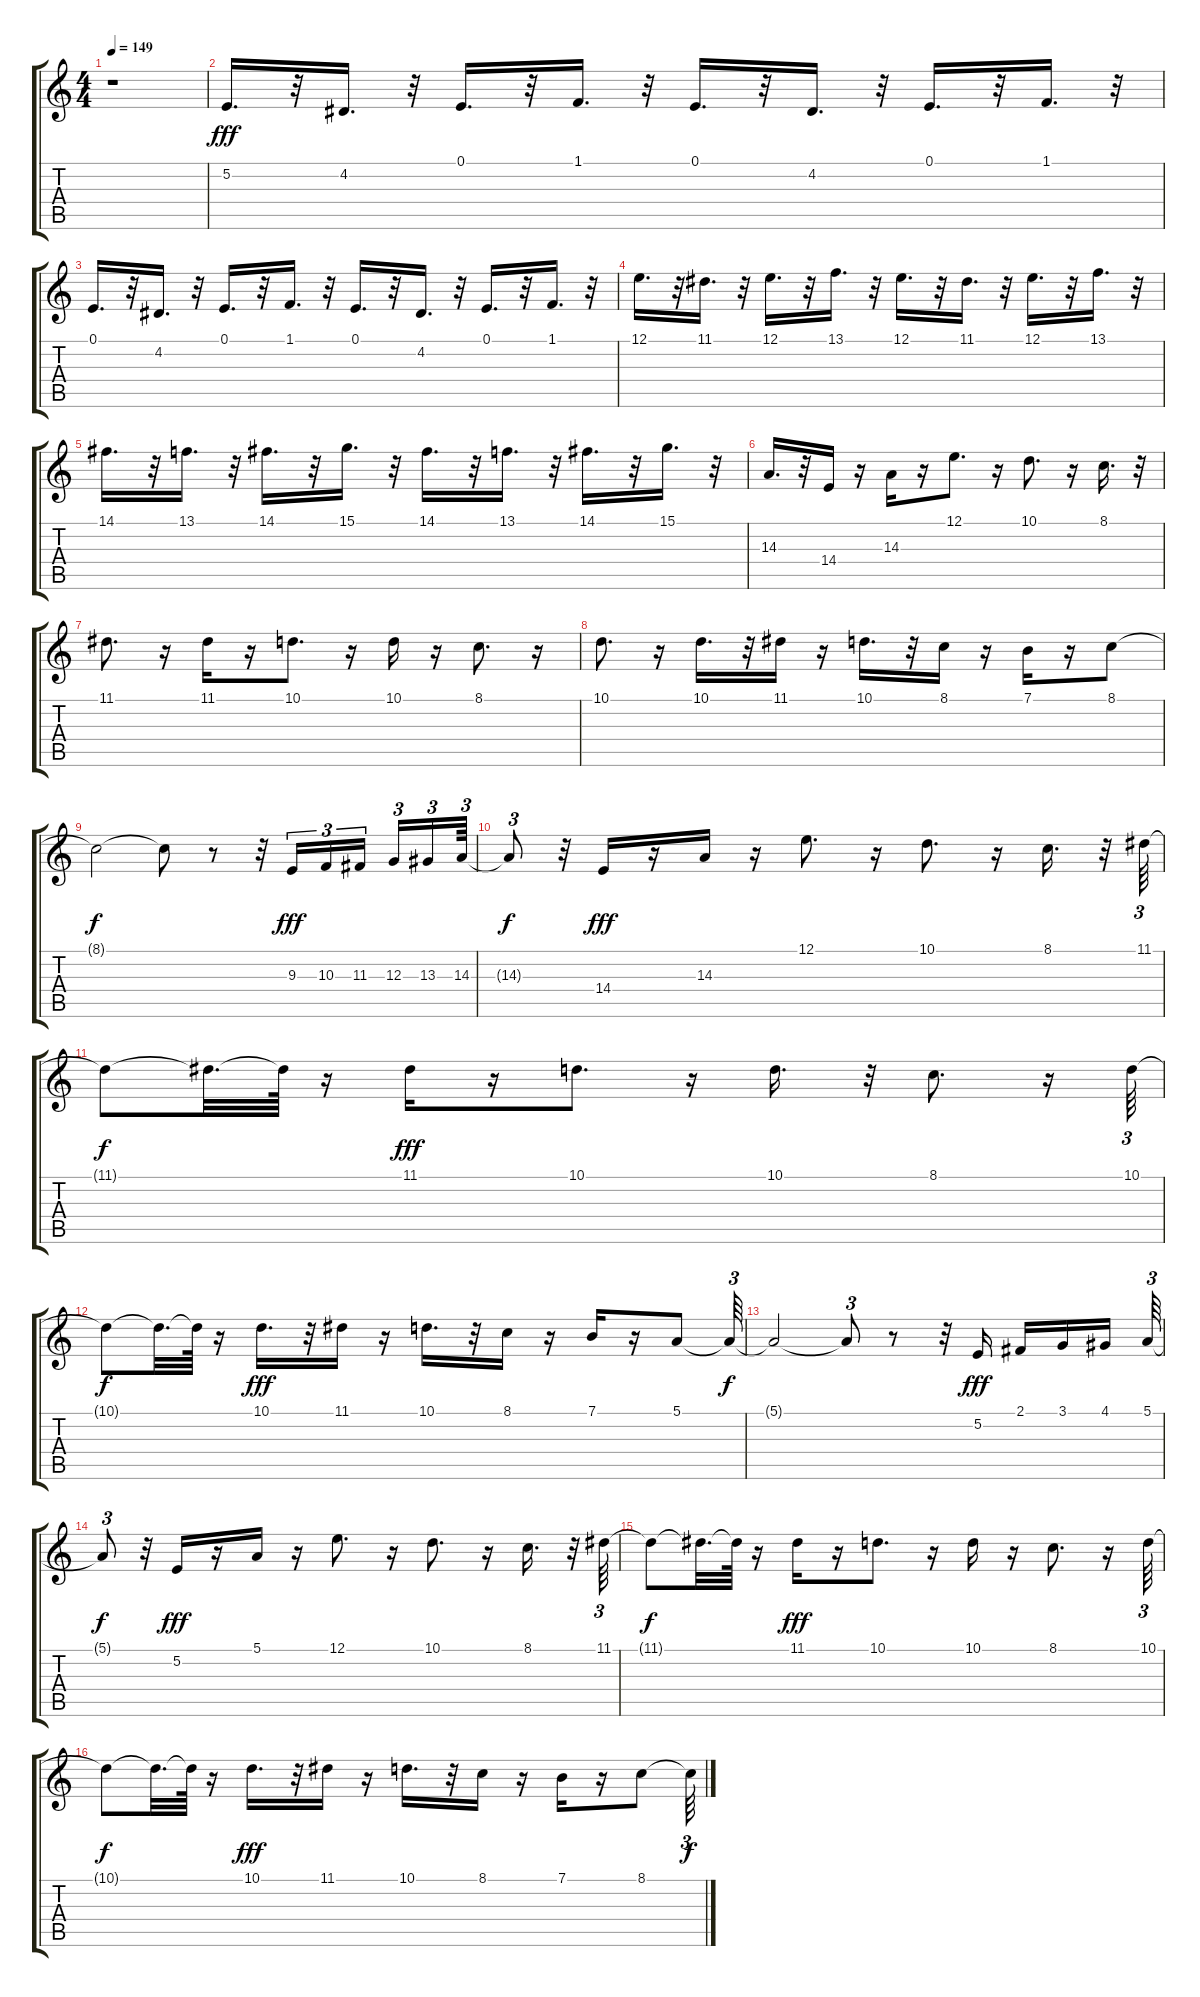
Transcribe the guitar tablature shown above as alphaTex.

\track "" {instrument lead2sawtooth}
\staff {score tabs}
\tuning (E4 B3 G3 D3 A2 E2) {hide}
\ts (4 4)
\tempo 149
\clef g2
\ks c
r.1{dy fff instrument lead2sawtooth} |
5.2.16{d} r.32 4.2.16{d} r.32 0.1.16{d} r.32 1.1.16{d} r.32 0.1.16{d} r.32 4.2.16{d} r.32 0.1.16{d} r.32 1.1.16{d} r.32 |
0.1.16{d} r.32 4.2.16{d} r.32 0.1.16{d} r.32 1.1.16{d} r.32 0.1.16{d} r.32 4.2.16{d} r.32 0.1.16{d} r.32 1.1.16{d} r.32 |
12.1.16{d} r.32 11.1.16{d} r.32 12.1.16{d} r.32 13.1.16{d} r.32 12.1.16{d} r.32 11.1.16{d} r.32 12.1.16{d} r.32 13.1.16{d} r.32 |
14.1.16{d} r.32 13.1.16{d} r.32 14.1.16{d} r.32 15.1.16{d} r.32 14.1.16{d} r.32 13.1.16{d} r.32 14.1.16{d} r.32 15.1.16{d} r.32 |
14.3.16{d} r.32 14.4.16 r.16 14.3.16 r.16 12.1.8{d} r.16 10.1.8{d} r.16 8.1.16{d} r.32 |
11.1.8{d} r.16 11.1.16 r.16 10.1.8{d} r.16 10.1.16 r.16 8.1.8{d} r.16 |
10.1.8{d} r.16 10.1.16{d} r.32 11.1.16 r.16 10.1.16{d} r.32 8.1.16 r.16 7.1.16 r.16 8.1.8 |
8.1{t}.2{dy f} 8.1{t}.8 r.8 r.32 9.3.16{tu (3 2) dy fff} 10.3.16{tu (3 2)} 11.3.16{tu (3 2)} 12.3.16{tu (3 2)} 13.3.16{tu (3 2)} 14.3.64{tu (3 2)} |
14.3{t}.8{tu (3 2) dy f} r.32 14.4.16{dy fff} r.16 14.3.16 r.16 12.1.8{d} r.16 10.1.8{d} r.16 8.1.16{d} r.32 11.1.64{tu (3 2)} |
11.1{t}.8{dy f} 11.1{t}.32{d} 11.1{t}.64 r.16 11.1.16{dy fff} r.16 10.1.8{d} r.16 10.1.16{d} r.32 8.1.8{d} r.16 10.1.64{tu (3 2)} |
10.1{t}.8{dy f} 10.1{t}.32{d} 10.1{t}.64 r.16 10.1.16{d dy fff} r.32 11.1.16 r.16 10.1.16{d} r.32 8.1.16 r.16 7.1.16 r.16 5.1.8 5.1{t}.64{tu (3 2) dy f} |
5.1{t}.2 5.1{t}.8{tu (3 2)} r.8 r.32 5.2.16{dy fff} 2.1.16 3.1.16 4.1.16 5.1.64{tu (3 2)} |
5.1{t}.8{tu (3 2) dy f} r.32 5.2.16{dy fff} r.16 5.1.16 r.16 12.1.8{d} r.16 10.1.8{d} r.16 8.1.16{d} r.32 11.1.64{tu (3 2)} |
11.1{t}.8{dy f} 11.1{t}.32{d} 11.1{t}.64 r.16 11.1.16{dy fff} r.16 10.1.8{d} r.16 10.1.16 r.16 8.1.8{d} r.16 10.1.64{tu (3 2)} |
10.1{t}.8{dy f} 10.1{t}.32{d} 10.1{t}.64 r.16 10.1.16{d dy fff} r.32 11.1.16 r.16 10.1.16{d} r.32 8.1.16 r.16 7.1.16 r.16 8.1.8 8.1{t}.64{tu (3 2) dy f}
